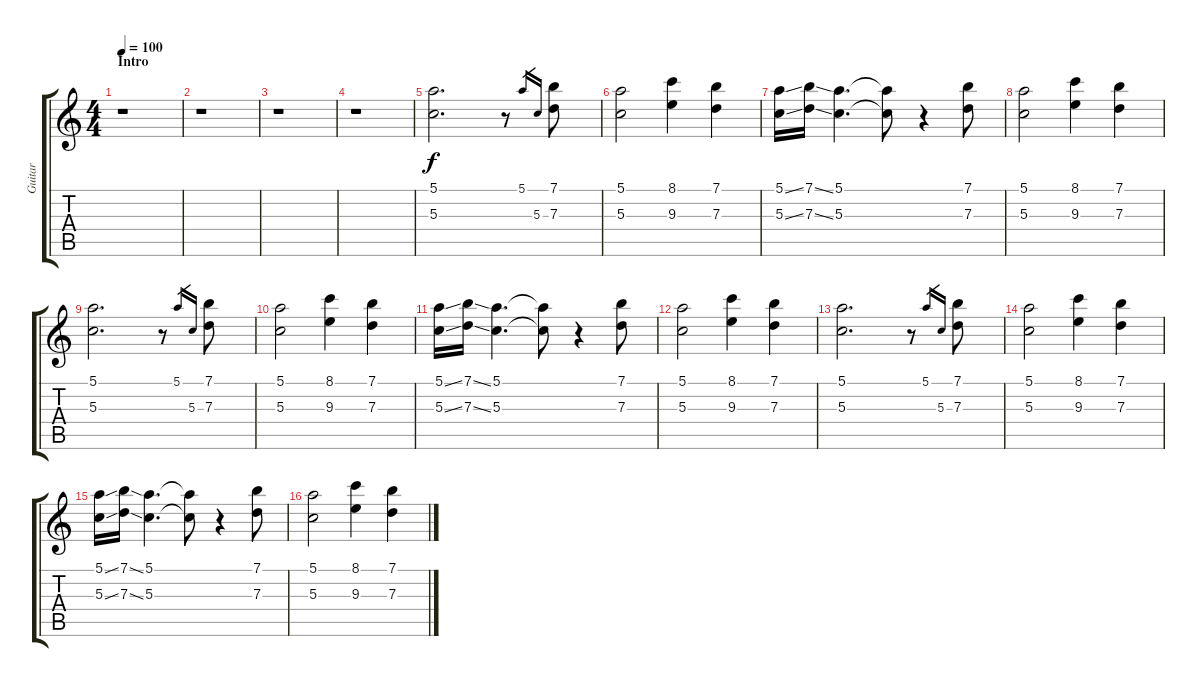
\track ("Guitar" "Guitar") {instrument distortionguitar}
\staff {score tabs}
\tuning (E4 B3 G3 D3 A2 E2) {hide}
\ts (4 4)
\section ("" "Intro")
\tempo 100
\clef g2
\ks c
r.1{dy f instrument distortionguitar} |
r.1 |
r.1 |
r.1 |
(5.1 5.3).2{d} r.8 5.1.16{gr} 5.3.16{gr} (7.1 7.3).8 |
(5.1 5.3).2 (8.1 9.3).4 (7.1 7.3).4 |
(5.1{ss} 5.3{ss}).16 (7.1{ss} 7.3{ss}).16 (5.1 5.3).4{d} (5.1{t} 5.3{t}).8 r.4 (7.1 7.3).8 |
(5.1 5.3).2 (8.1 9.3).4 (7.1 7.3).4 |
(5.1 5.3).2{d} r.8 5.1.16{gr} 5.3.16{gr} (7.1 7.3).8 |
(5.1 5.3).2 (8.1 9.3).4 (7.1 7.3).4 |
(5.1{ss} 5.3{ss}).16 (7.1{ss} 7.3{ss}).16 (5.1 5.3).4{d} (5.1{t} 5.3{t}).8 r.4 (7.1 7.3).8 |
(5.1 5.3).2 (8.1 9.3).4 (7.1 7.3).4 |
(5.1 5.3).2{d} r.8 5.1.16{gr} 5.3.16{gr} (7.1 7.3).8 |
(5.1 5.3).2 (8.1 9.3).4 (7.1 7.3).4 |
(5.1{ss} 5.3{ss}).16 (7.1{ss} 7.3{ss}).16 (5.1 5.3).4{d} (5.1{t} 5.3{t}).8 r.4 (7.1 7.3).8 |
(5.1 5.3).2 (8.1 9.3).4 (7.1 7.3).4
